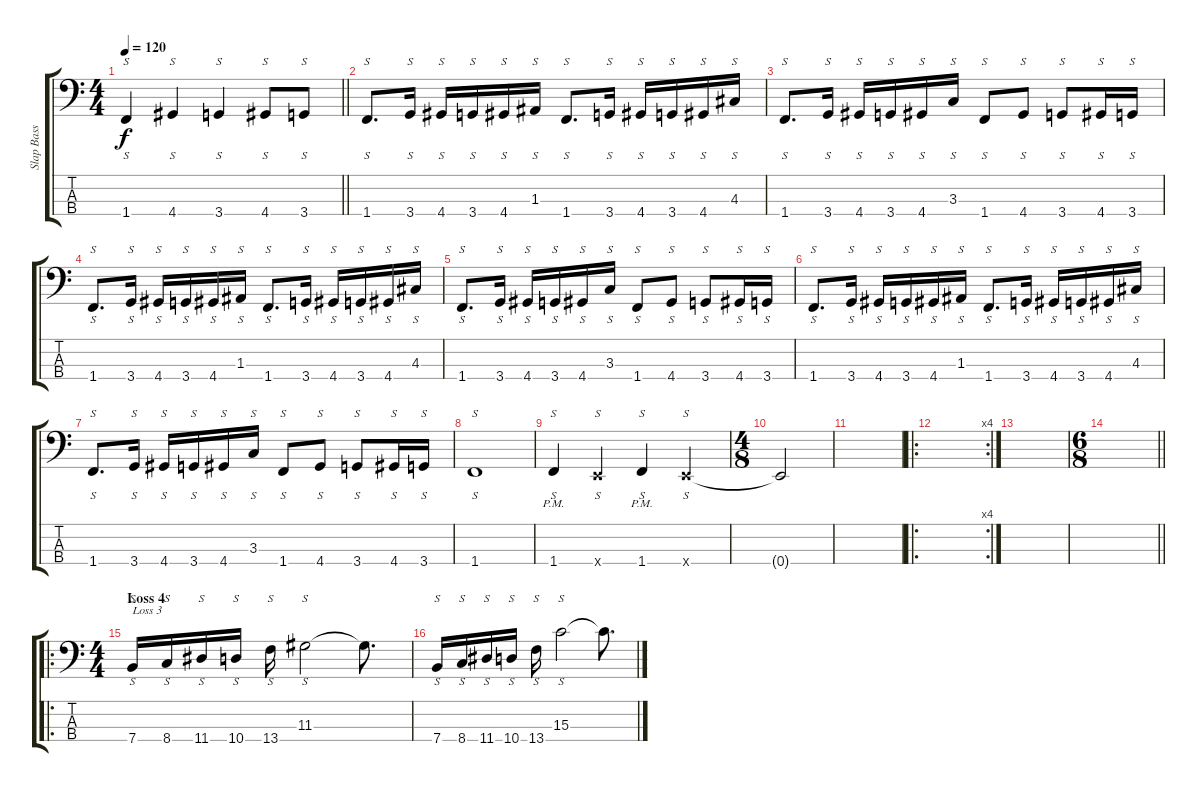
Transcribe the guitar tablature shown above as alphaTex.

\track ("Slap Bass" "Slap Bass") {instrument slapbass2}
\staff {score tabs}
\tuning (G2 D2 A1 E1) {hide}
\ts (4 4)
\tempo 120
\clef f4
\barLineRight lightlight
\ks c
1.4.4{s dy f} 4.4.4{s} 3.4.4{s} 4.4.8{s} 3.4.8{s} |
1.4.8{s d} 3.4.16{s} 4.4.16{s} 3.4.16{s} 4.4.16{s} 1.3.16{s} 1.4.8{s d} 3.4.16{s} 4.4.16{s} 3.4.16{s} 4.4.16{s} 4.3.16{s} |
1.4.8{s d} 3.4.16{s} 4.4.16{s} 3.4.16{s} 4.4.16{s} 3.3.16{s} 1.4.8{s} 4.4.8{s} 3.4.8{s} 4.4.16{s} 3.4.16{s} |
1.4.8{s d} 3.4.16{s} 4.4.16{s} 3.4.16{s} 4.4.16{s} 1.3.16{s} 1.4.8{s d} 3.4.16{s} 4.4.16{s} 3.4.16{s} 4.4.16{s} 4.3.16{s} |
1.4.8{s d} 3.4.16{s} 4.4.16{s} 3.4.16{s} 4.4.16{s} 3.3.16{s} 1.4.8{s} 4.4.8{s} 3.4.8{s} 4.4.16{s} 3.4.16{s} |
1.4.8{s d} 3.4.16{s} 4.4.16{s} 3.4.16{s} 4.4.16{s} 1.3.16{s} 1.4.8{s d} 3.4.16{s} 4.4.16{s} 3.4.16{s} 4.4.16{s} 4.3.16{s} |
1.4.8{s d} 3.4.16{s} 4.4.16{s} 3.4.16{s} 4.4.16{s} 3.3.16{s} 1.4.8{s} 4.4.8{s} 3.4.8{s} 4.4.16{s} 3.4.16{s} |
1.4.1{s} |
1.4{pm}.4{s} 0.4{x}.4{s} 1.4{pm}.4{s} 0.4{x}.4{s} |
\ts (4 8)
0.4{t}.2 |
|
\ro
\rc 4
|
|
\ts (6 8)
\barLineRight lightlight
|
\ro
\ts (4 4)
\section ("" "Loss 4")
7.4.16{s txt "Loss 3"} 8.4.16{s} 11.4.16{s} 10.4.16{s} 13.4.16{s} 11.3.2{s} 11.3{t}.8{d} |
7.4.16{s} 8.4.16{s} 11.4.16{s} 10.4.16{s} 13.4.16{s} 15.3.2{s} 15.3{t}.8{d}
